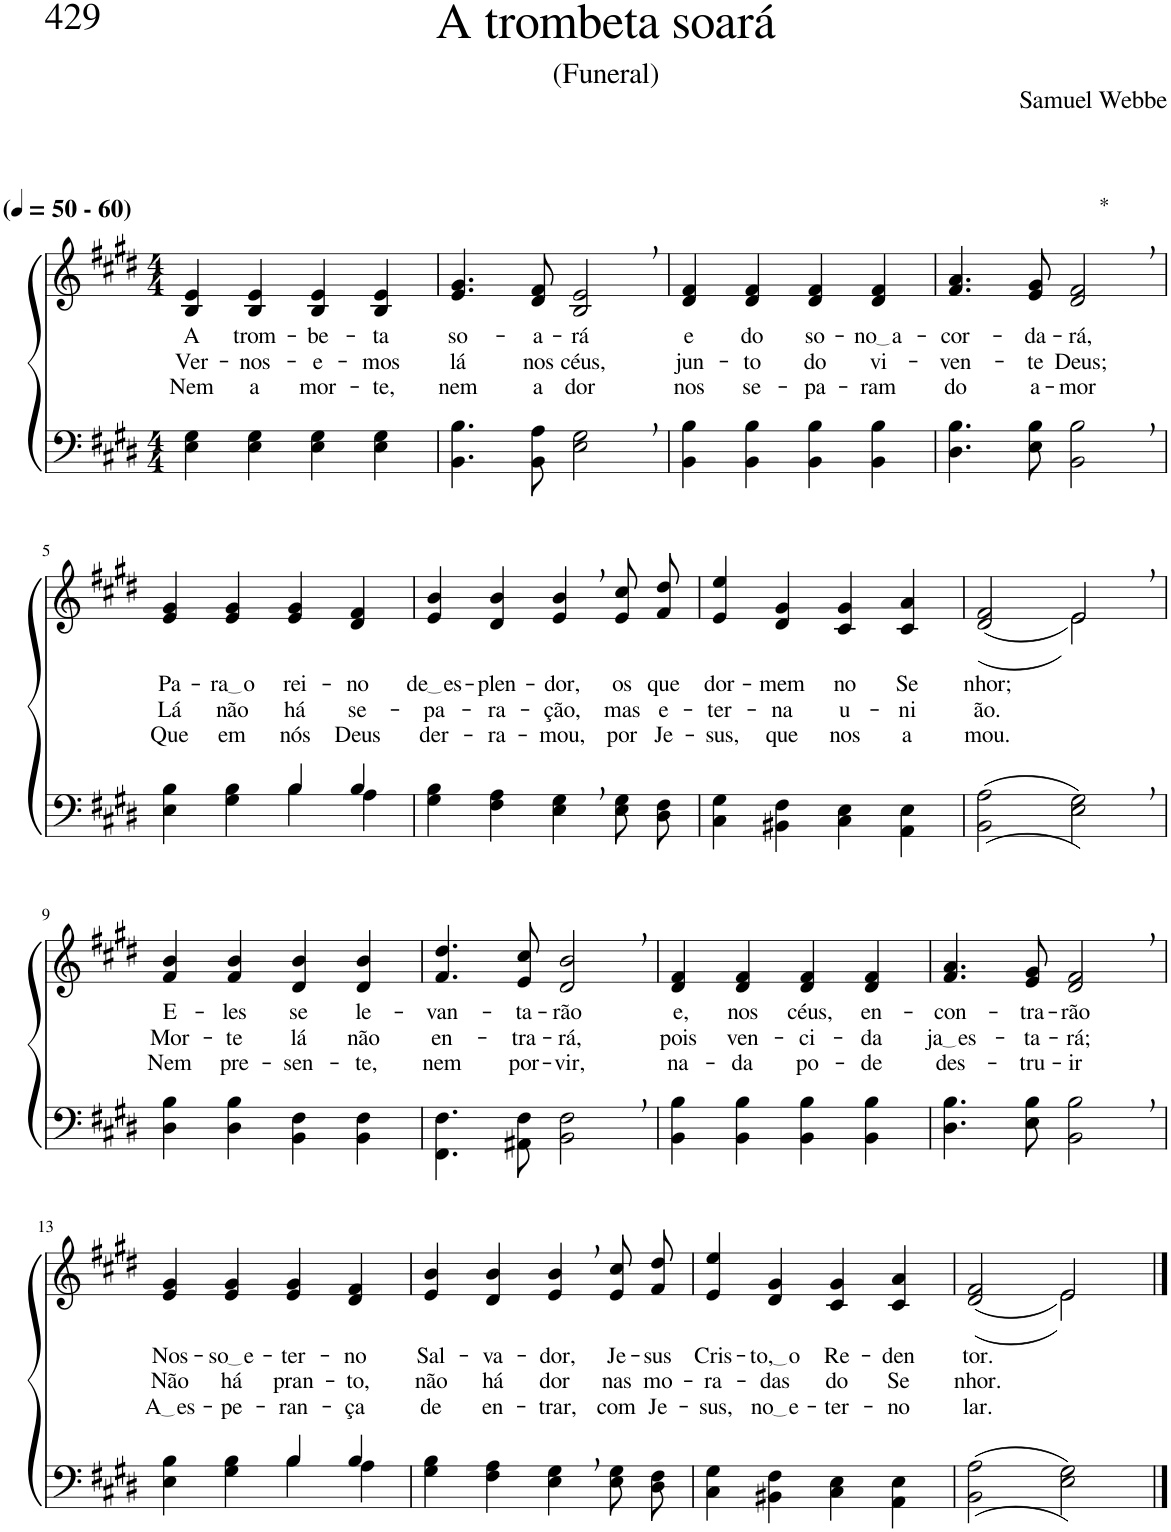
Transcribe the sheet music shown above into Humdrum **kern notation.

**kern	**kern	**text	**text	**text
*part2	*part1	*part1	*part1	*part1
*staff2	*staff1	*staff1	*staff1	*staff1
*I"Parte III e IV	*I"Parte I e II	*	*	*
*clefF4	*clefG2	*	*	*
*k[f#c#g#d#]	*k[f#c#g#d#]	*	*	*
*M4/4	*M4/4	*	*	*
*MM50	*MM50	*	*	*
=1	=1	=1	=1	=1
!	!LO:TX:a:B:t=(	!	!	!
!	!LO:TX:a:B:t=- 60)	!	!	!
!	!	!LO:LY:b	!LO:LY:b	!LO:LY:b
4E\ 4G#\	4B/ 4e/	A	Ver-	Nem
!	!	!LO:LY:b	!LO:LY:b	!LO:LY:b
4E\ 4G#\	4B/ 4e/	trom-	-nos-	a
!	!	!LO:LY:b	!LO:LY:b	!LO:LY:b
4E\ 4G#\	4B/ 4e/	-be-	-e-	mor-
!	!	!LO:LY:b	!LO:LY:b	!LO:LY:b
4E\ 4G#\	4B/ 4e/	-ta	-mos	-te,
=2	=2	=2	=2	=2
!	!	!LO:LY:b	!LO:LY:b	!LO:LY:b
4.BB\ 4.B\	4.e/ 4.g#/	so-	lá	nem
!	!	!LO:LY:b	!LO:LY:b	!LO:LY:b
8BB\ 8A\	8d#/ 8f#/	-a-	nos	a
!	!	!LO:LY:b	!LO:LY:b	!LO:LY:b
2E\, 2G#\,	2B/, 2e/,	-rá	céus,	dor
=3	=3	=3	=3	=3
!	!	!LO:LY:b	!LO:LY:b	!LO:LY:b
4BB\ 4B\	4d#/ 4f#/	e	jun-	nos
!	!	!LO:LY:b	!LO:LY:b	!LO:LY:b
4BB\ 4B\	4d#/ 4f#/	do	-to	se-
!	!	!LO:LY:b	!LO:LY:b	!LO:LY:b
4BB\ 4B\	4d#/ 4f#/	so-	do	-pa-
!	!	!LO:LY:b	!LO:LY:b	!LO:LY:b
4BB\ 4B\	4d#/ 4f#/	no a	vi-	-ram
=4	=4	=4	=4	=4
!	!	!LO:LY:b	!LO:LY:b	!LO:LY:b
4.D#\ 4.B\	4.f#/ 4.a/	-cor-	-ven-	do
!	!	!LO:LY:b	!LO:LY:b	!LO:LY:b
8E\ 8B\	8e/ 8g#/	-da-	-te	a-
!	!LO:TX:a:t=*	!	!	!
!	!	!LO:LY:b	!LO:LY:b	!LO:LY:b
2BB\, 2B\,	2d#/, 2f#/,	-rá,	Deus;	-mor
!!LO:LB:g=z
=5	=5	=5	=5	=5
*^	*	*	*	*
!	!	!	!LO:LY:b	!LO:LY:b	!LO:LY:b
2ryy	4E\ 4B\	4e/ 4g#/	Pa-	Lá	Que
!	!	!	!LO:LY:b	!LO:LY:b	!LO:LY:b
.	4G#\ 4B\	4e/ 4g#/	ra o	não	em
!	!	!	!LO:LY:b	!LO:LY:b	!LO:LY:b
4B/	4B\	4e/ 4g#/	rei-	há	nós
!	!	!	!LO:LY:b	!LO:LY:b	!LO:LY:b
4B/	4A\	4d#/ 4f#/	-no	se-	Deus
=6	=6	=6	=6	=6	=6
!	!	!	!LO:LY:b	!LO:LY:b	!LO:LY:b
*v	*v	*	*	*	*
4G#\ 4B\	4e/ 4b/	de es	-pa-	der-
!	!	!LO:LY:b	!LO:LY:b	!LO:LY:b
4F#\ 4A\	4d#/ 4b/	-plen-	-ra-	-ra-
!	!	!LO:LY:b	!LO:LY:b	!LO:LY:b
4E\, 4G#\,	4e/, 4b/,	-dor,	-ção,	-mou,
!	!	!LO:LY:b	!LO:LY:b	!LO:LY:b
8E\ 8G#\L	8e/ 8cc#/L	os	mas	por
!	!	!LO:LY:b	!LO:LY:b	!LO:LY:b
8D#\ 8F#\J	8f#/ 8dd#/J	que	e-	Je-
=7	=7	=7	=7	=7
!	!	!LO:LY:b	!LO:LY:b	!LO:LY:b
4C#\ 4G#\	4e/ 4ee/	dor-	-ter-	-sus,
!	!	!LO:LY:b	!LO:LY:b	!LO:LY:b
4BB#X\ 4F#\	4d#/ 4g#/	-mem	-na	que
!	!	!LO:LY:b	!LO:LY:b	!LO:LY:b
4C#\ 4E\	4c#/ 4g#/	no	u-	nos
!	!	!LO:LY:b	!LO:LY:b	!LO:LY:b
4AA\ 4E\	4c#/ 4a/	Se-	-ni-	a-
=8	=8	=8	=8	=8
*	*^	*	*	*
!	!	!	!LO:LY:b	!LO:LY:b	!LO:LY:b
2BB\ 2A\	2ryy	((2d#/ 2f#/	-nhor;	-ão.	-mou.
2E\, 2G#\,))	((2e,\	2e/	.	.	.
!!LO:LB:g=z
=9	=9	=9	=9	=9	=9
!	!	!	!LO:LY:b	!LO:LY:b	!LO:LY:b
*	*v	*v	*	*	*
4D#\ 4B\	4f#/ 4b/	E-	Mor-	Nem
!	!	!LO:LY:b	!LO:LY:b	!LO:LY:b
4D#\ 4B\	4f#/ 4b/	-les	-te	pre-
!	!	!LO:LY:b	!LO:LY:b	!LO:LY:b
4BB\ 4F#\	4d#/ 4b/	se	lá	-sen-
!	!	!LO:LY:b	!LO:LY:b	!LO:LY:b
4BB\ 4F#\	4d#/ 4b/	le-	não	-te,
=10	=10	=10	=10	=10
!	!	!LO:LY:b	!LO:LY:b	!LO:LY:b
4.FF#\ 4.F#\	4.f#/ 4.dd#/	-van-	en-	nem
!	!	!LO:LY:b	!LO:LY:b	!LO:LY:b
8AA#X\ 8F#\	8e/ 8cc#/	-ta-	-tra-	por-
!	!	!LO:LY:b	!LO:LY:b	!LO:LY:b
2BB\, 2F#\,	2d#/, 2b/,	-rão	-rá,	-vir,
=11	=11	=11	=11	=11
!	!	!LO:LY:b	!LO:LY:b	!LO:LY:b
4BB\ 4B\	4d#/ 4f#/	e,	pois	na-
!	!	!LO:LY:b	!LO:LY:b	!LO:LY:b
4BB\ 4B\	4d#/ 4f#/	nos	ven-	-da
!	!	!LO:LY:b	!LO:LY:b	!LO:LY:b
4BB\ 4B\	4d#/ 4f#/	céus,	-ci-	po-
!	!	!LO:LY:b	!LO:LY:b	!LO:LY:b
4BB\ 4B\	4d#/ 4f#/	en-	-da	-de
=12	=12	=12	=12	=12
!	!	!LO:LY:b	!LO:LY:b	!LO:LY:b
4.D#\ 4.B\	4.f#/ 4.a/	-con-	ja es	des-
!	!	!LO:LY:b	!LO:LY:b	!LO:LY:b
8E\ 8B\	8e/ 8g#/	-tra-	-ta-	-tru-
!	!	!LO:LY:b	!LO:LY:b	!LO:LY:b
2BB\, 2B\,	2d#/, 2f#/,	-rão	-rá;	-ir
!!LO:LB:g=z
=13	=13	=13	=13	=13
*^	*	*	*	*
!	!	!	!LO:LY:b	!LO:LY:b	!LO:LY:b
2ryy	4E\ 4B\	4e/ 4g#/	Nos-	Não	A es
!	!	!	!LO:LY:b	!LO:LY:b	!LO:LY:b
.	4G#\ 4B\	4e/ 4g#/	so e	há	-pe-
!	!	!	!LO:LY:b	!LO:LY:b	!LO:LY:b
4B/	4B\	4e/ 4g#/	-ter-	pran-	-ran-
!	!	!	!LO:LY:b	!LO:LY:b	!LO:LY:b
4B/	4A\	4d#/ 4f#/	-no	-to,	-ça
=14	=14	=14	=14	=14	=14
!	!	!	!LO:LY:b	!LO:LY:b	!LO:LY:b
*v	*v	*	*	*	*
4G#\ 4B\	4e/ 4b/	Sal-	não	de
!	!	!LO:LY:b	!LO:LY:b	!LO:LY:b
4F#\ 4A\	4d#/ 4b/	-va-	há	en-
!	!	!LO:LY:b	!LO:LY:b	!LO:LY:b
4E\, 4G#\,	4e/, 4b/,	-dor,	dor	-trar,
!	!	!LO:LY:b	!LO:LY:b	!LO:LY:b
8E\ 8G#\L	8e/ 8cc#/L	Je-	nas	com
!	!	!LO:LY:b	!LO:LY:b	!LO:LY:b
8D#\ 8F#\J	8f#/ 8dd#/J	-sus	mo-	Je-
=15	=15	=15	=15	=15
!	!	!LO:LY:b	!LO:LY:b	!LO:LY:b
4C#\ 4G#\	4e/ 4ee/	Cris-	-ra-	-sus,
!	!	!LO:LY:b	!LO:LY:b	!LO:LY:b
4BB#X\ 4F#\	4d#/ 4g#/	to, o	-das	no e
!	!	!LO:LY:b	!LO:LY:b	!LO:LY:b
4C#\ 4E\	4c#/ 4g#/	Re-	do	-ter-
!	!	!LO:LY:b	!LO:LY:b	!LO:LY:b
4AA\ 4E\	4c#/ 4a/	-den-	Se-	-no
=16	=16	=16	=16	=16
*	*^	*	*	*
!	!	!	!LO:LY:b	!LO:LY:b	!LO:LY:b
((2BB\ 2A\	2ryy	((2d#/ 2f#/	-tor.	-nhor.	lar.
2E\ 2G#\))	2e\))	2e/	.	.	.
*	*v	*v	*	*	*
==	==	==	==	==
*-	*-	*-	*-	*-
